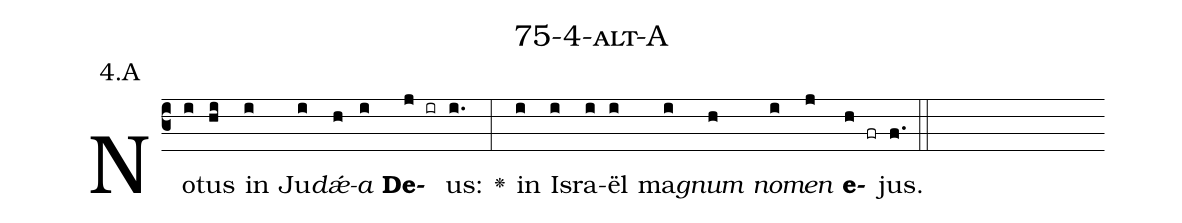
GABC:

name: 75-4-alt-A;
annotation: 4.A;
%%
(c3)No(i)tus(hi) in(i) Ju(i)<i>dǽ</i>(h)<i>a</i>(i) <b>De</b>(j ir)us:(i.) <v>\greheightstar</v>(:) in(i) Is(i)ra(i)ël(i) ma(i)<i>gnum</i>(h) <i>no</i>(i)<i>men</i>(j) <b>e</b>(h fr)jus.(f.) (::)


%E(i) u(h) o(i) u(j) a(h) e.(f.) (::)
